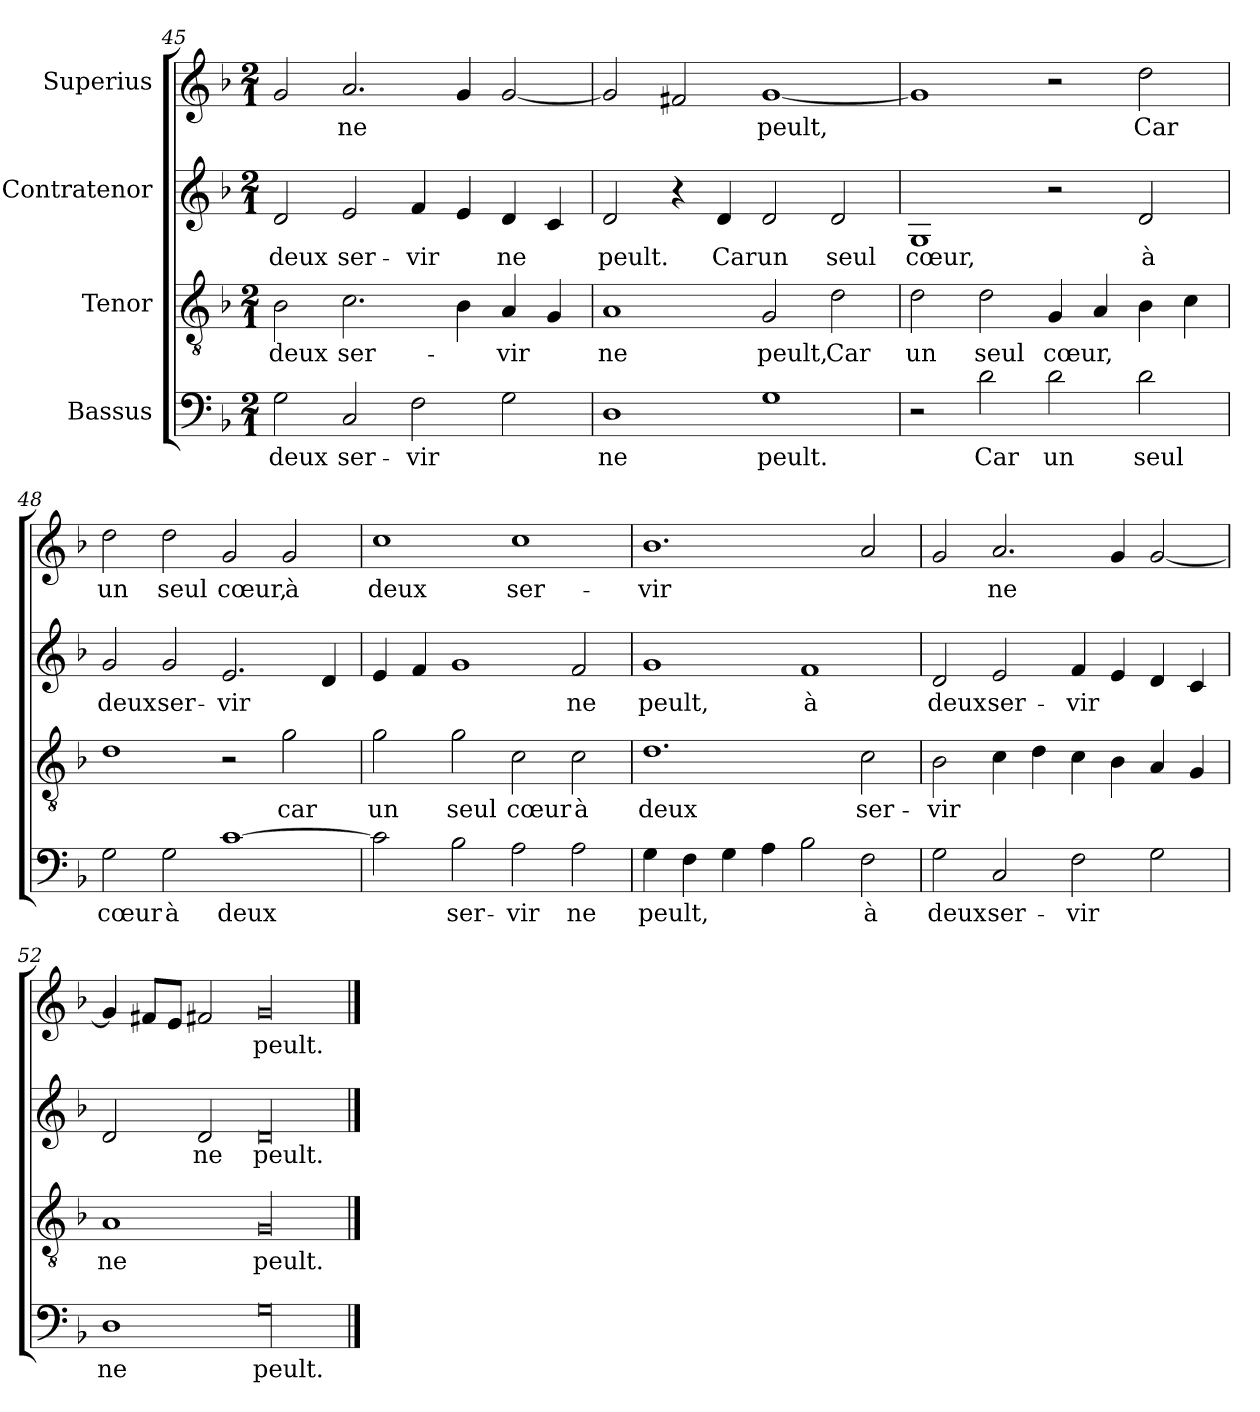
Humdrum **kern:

**kern	**text	**kern	**text	**kern	**text	**kern	**text
*part4	*part4	*part3	*part3	*part2	*part2	*part1	*part1
*staff4	*staff4	*staff3	*staff3	*staff2	*staff2	*staff1	*staff1
*I" Bassus	*	*I"Tenor	*	*I" Contratenor	*	*I" Superius	*
!!LO:LB:g=z
*clefF4	*	*clefGv2	*	*clefG2	*	*clefG2	*
*k[b-]	*	*k[b-]	*	*k[b-]	*	*k[b-]	*
*F:	*	*F:	*	*F:	*	*F:	*
*M2/1	*	*M2/1	*	*M2/1	*	*M2/1	*
=45	=45	=45	=45	=45	=45	=45	=45
2G\	deux	2B-\	deux	2d/	deux	2g/	.
2C/	ser-	2.c\	ser-	2e/	ser-	2.a/	ne
2F\	-vir	.	.	4f/	-vir	.	.
.	.	4B-\	.	4e/	.	4g/	.
2G\	.	4A/	-vir	4d/	ne	[2g/	.
.	.	4G/	.	4c/	.	.	.
=46	=46	=46	=46	=46	=46	=46	=46
1D\	ne	1A/	ne	2d/	peult.	2g/]	.
.	.	.	.	4r	.	2f#X/	.
.	.	.	.	4d/	Car	.	.
1G\	peult.	2G/	peult,	2d/	un	[1g/	peult,
.	.	2d\	Car	2d/	seul	.	.
=47	=47	=47	=47	=47	=47	=47	=47
2r	.	2d\	un	1G/	cœur,	1g/]	.
2d\	Car	2d\	seul	.	.	.	.
2d\	un	4G/	cœur,	2r	.	2r	.
.	.	4A/	.	.	.	.	.
2d\	seul	4B-\	.	2d/	à	2dd\	Car
.	.	4c\	.	.	.	.	.
=48	=48	=48	=48	=48	=48	=48	=48
2G\	cœur	1d\	.	2g/	deux	2dd\	un
2G\	à	.	.	2g/	ser-	2dd\	seul
[1c\	deux	2r	.	2.e/	-vir	2g/	cœur,
.	.	2g\	car	.	.	2g/	à
.	.	.	.	4d/	.	.	.
!!LO:LB:g=z
=49	=49	=49	=49	=49	=49	=49	=49
2c\]	.	2g\	un	4e/	.	1cc\	deux
.	.	.	.	4f/	.	.	.
2B-\	ser-	2g\	seul	1g/	.	.	.
2A\	-vir	2c\	cœur	.	.	1cc\	ser-
2A\	ne	2c\	à	2f/	ne	.	.
=50	=50	=50	=50	=50	=50	=50	=50
4G\	peult,	1.d\	deux	1g/	peult,	1.b-\	-vir
4F\	.	.	.	.	.	.	.
4G\	.	.	.	.	.	.	.
4A\	.	.	.	.	.	.	.
2B-\	.	.	.	1f/	à	.	.
2F\	à	2c\	ser-	.	.	2a/	.
=51	=51	=51	=51	=51	=51	=51	=51
2G\	deux	2B-\	-vir	2d/	deux	2g/	.
2C/	ser-	4c\	.	2e/	ser-	2.a/	ne
.	.	4d\	.	.	.	.	.
2F\	-vir	4c\	.	4f/	-vir	.	.
.	.	4B-\	.	4e/	.	4g/	.
2G\	.	4A/	.	4d/	.	[2g/	.
.	.	4G/	.	4c/	.	.	.
=52	=52	=52	=52	=52	=52	=52	=52
1D\	ne	1A/	ne	2d/	.	4g/]	.
.	.	.	.	.	.	8f#X/L	.
.	.	.	.	.	.	8e/J	.
.	.	.	.	2d/	ne	2f#X/	.
!LO:N:vis=00	!	!LO:N:vis=00	!	!LO:N:vis=00	!	!LO:N:vis=00	!
1G\	peult.	1G/	peult.	1d/	peult.	1g/	peult.
==	==	==	==	==	==	==	==
*-	*-	*-	*-	*-	*-	*-	*-
